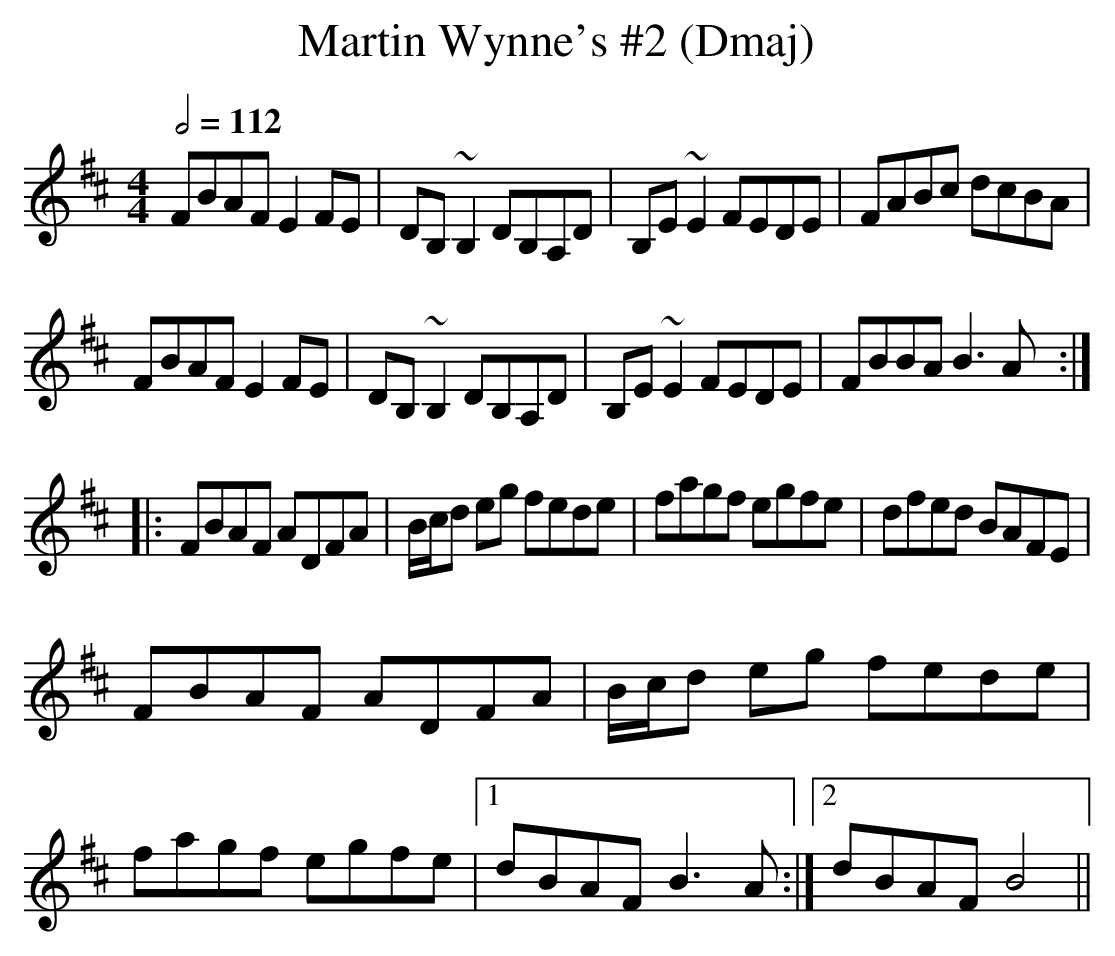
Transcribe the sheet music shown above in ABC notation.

X:1
T:Martin Wynne's #2 (Dmaj)
Q:1/2=112
M:4/4
L:1/8
K:Dmaj
FBAF E2FE|DB,~B,2 DB,A,D|B,E~E2 FEDE|FABc dcBA|
FBAF E2FE|DB,~B,2 DB,A,D|B,E~E2 FEDE|FBBA B3A:|
|:FBAF ADFA|B/c/d eg fede|fagf egfe|dfed BAFE|
FBAF ADFA|B/c/d eg fede|fagf egfe|1dBAF B3A:|2dBAF B4||
